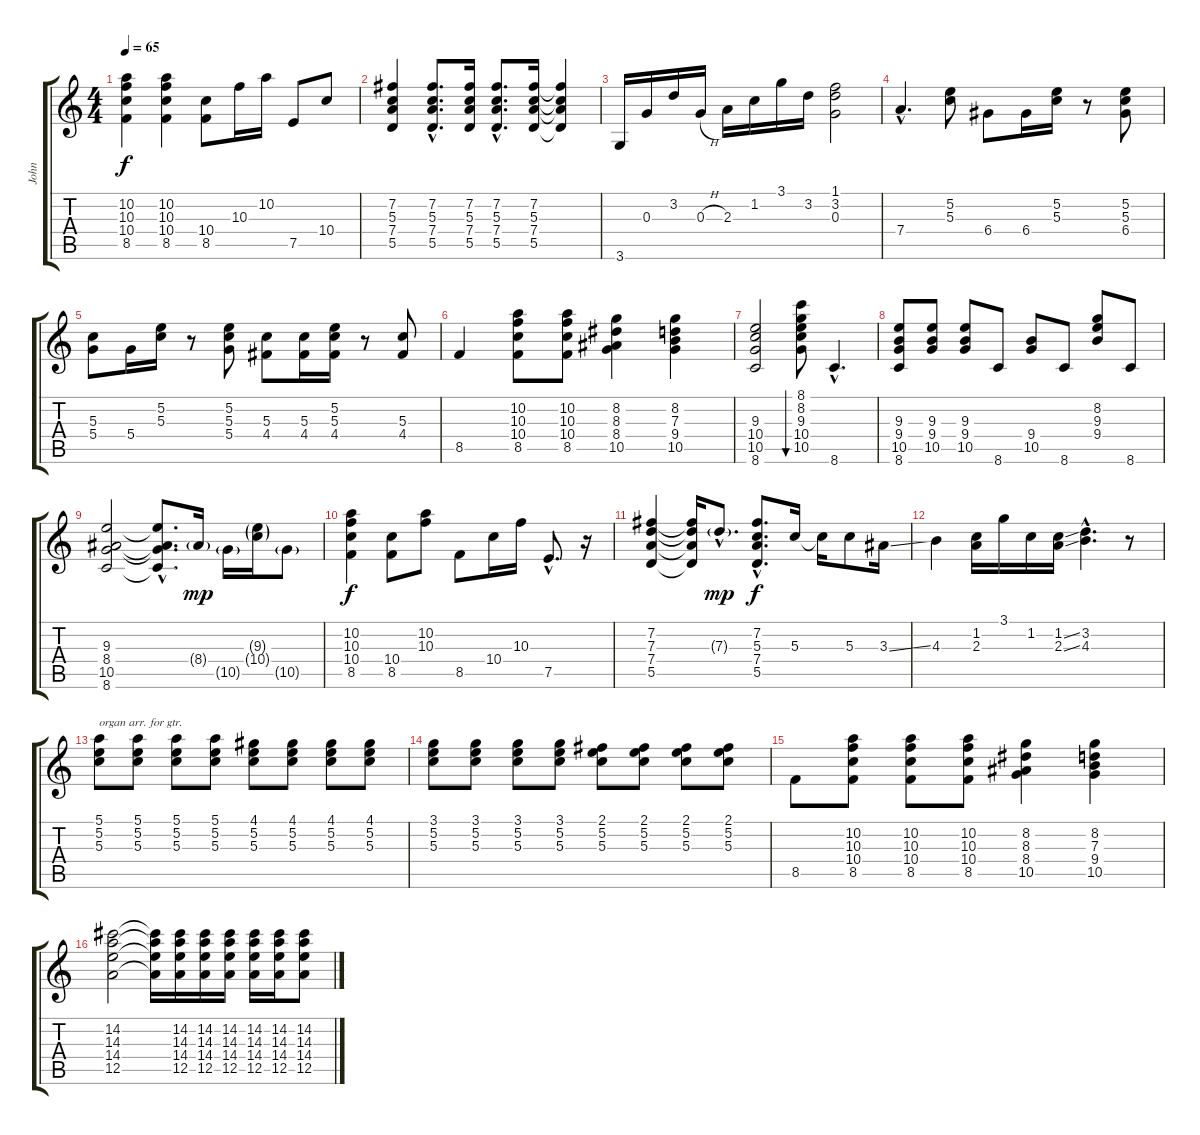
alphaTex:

\track ("John" "John") {instrument electricguitarclean}
\staff {score tabs}
\tuning (E4 B3 G3 D3 A2 E2) {hide}
\ts (4 4)
\tempo 65
\clef g2
\ks c
(10.2 10.3 10.4 8.5).4{dy f} (10.2 10.3 10.4 8.5).4 (10.4 8.5).8 10.3.16 10.2.16 7.5.8 10.4.8 |
(7.2 5.3 7.4 5.5).4 (7.2{hac} 5.3{hac} 7.4{hac} 5.5{hac}).8{d} (7.2 5.3 7.4 5.5).16 (7.2{hac} 5.3{hac} 7.4{hac} 5.5{hac}).8{d} (7.2 5.3 7.4 5.5).16 (7.2{t} 5.3{t} 7.4{t} 5.5{t}).4 |
3.6.16 0.3.16 3.2.16 0.3{h}.16 2.3.16 1.2.16 3.1.16 3.2.16 (1.1 3.2 0.3).2 |
7.4{hac}.4{d} (5.2 5.3).8 6.4.8 6.4.16 (5.2 5.3).16 r.8 (5.2 5.3 6.4).8 |
(5.3 5.4).8 5.4.16 (5.2 5.3).16 r.8 (5.2 5.3 5.4).8 (5.3 4.4).8 (5.3 4.4).16 (5.2 5.3 4.4).16 r.8 (5.3 4.4).8 |
8.5.4 (10.2 10.3 10.4 8.5).8 (10.2 10.3 10.4 8.5).8 (8.2 8.3 8.4 10.5).4 (8.2 7.3 9.4 10.5).4 |
(9.3 10.4 10.5 8.6).2 (8.1 8.2 9.3 10.4 10.5).8{bu 60} 8.6{hac}.4{d} |
(9.3 9.4 10.5 8.6).8 (9.3 9.4 10.5).8 (9.3 9.4 10.5).8 8.6.8 (9.4 10.5).8 8.6.8 (8.2 9.3 9.4).8 8.6.8 |
(9.3 8.4 10.5 8.6).2 (9.3{hac t} 8.4{hac t} 10.5{hac t} 8.6{hac t}).8{d} 8.4{g}.16{dy mp} 10.5{g}.16 (9.3{g} 10.4{g}).16 10.5{g}.8 |
(10.2 10.3 10.4 8.5).4{dy f} (10.4 8.5).8 (10.2 10.3).8 8.5.8 10.4.16 10.3.16 7.5{hac}.8{d} r.16 |
(7.2 7.3 7.4 5.5).4 (7.2{t} 7.3{t} 7.4{t} 5.5{t}).16 7.3{g hac}.8{d dy mp} (7.2{hac} 5.3{hac} 7.4{hac} 5.5{hac}).8{d dy f} 5.3.16 5.3{t}.16 5.3.8 3.3{ss}.16 |
4.3.4 (1.2 2.3).16 3.1.16 1.2.16 (1.2{ss} 2.3{ss}).16 (3.2{hac} 4.3{hac}).4{d} r.8 |
(5.1 5.2 5.3).8{txt "organ arr. for gtr."} (5.1 5.2 5.3).8 (5.1 5.2 5.3).8 (5.1 5.2 5.3).8 (4.1 5.2 5.3).8 (4.1 5.2 5.3).8 (4.1 5.2 5.3).8 (4.1 5.2 5.3).8 |
(3.1 5.2 5.3).8 (3.1 5.2 5.3).8 (3.1 5.2 5.3).8 (3.1 5.2 5.3).8 (2.1 5.2 5.3).8 (2.1 5.2 5.3).8 (2.1 5.2 5.3).8 (2.1 5.2 5.3).8 |
8.5.8 (10.2 10.3 10.4 8.5).8 (10.2 10.3 10.4 8.5).8 (10.2 10.3 10.4 8.5).8 (8.2 8.3 8.4 10.5).4 (8.2 7.3 9.4 10.5).4 |
(14.2 14.3 14.4 12.5).2 (14.2{t} 14.3{t} 14.4{t} 12.5{t}).16 (14.2 14.3 14.4 12.5).16 (14.2 14.3 14.4 12.5).16 (14.2 14.3 14.4 12.5).16 (14.2 14.3 14.4 12.5).16 (14.2 14.3 14.4 12.5).16 (14.2 14.3 14.4 12.5).8
